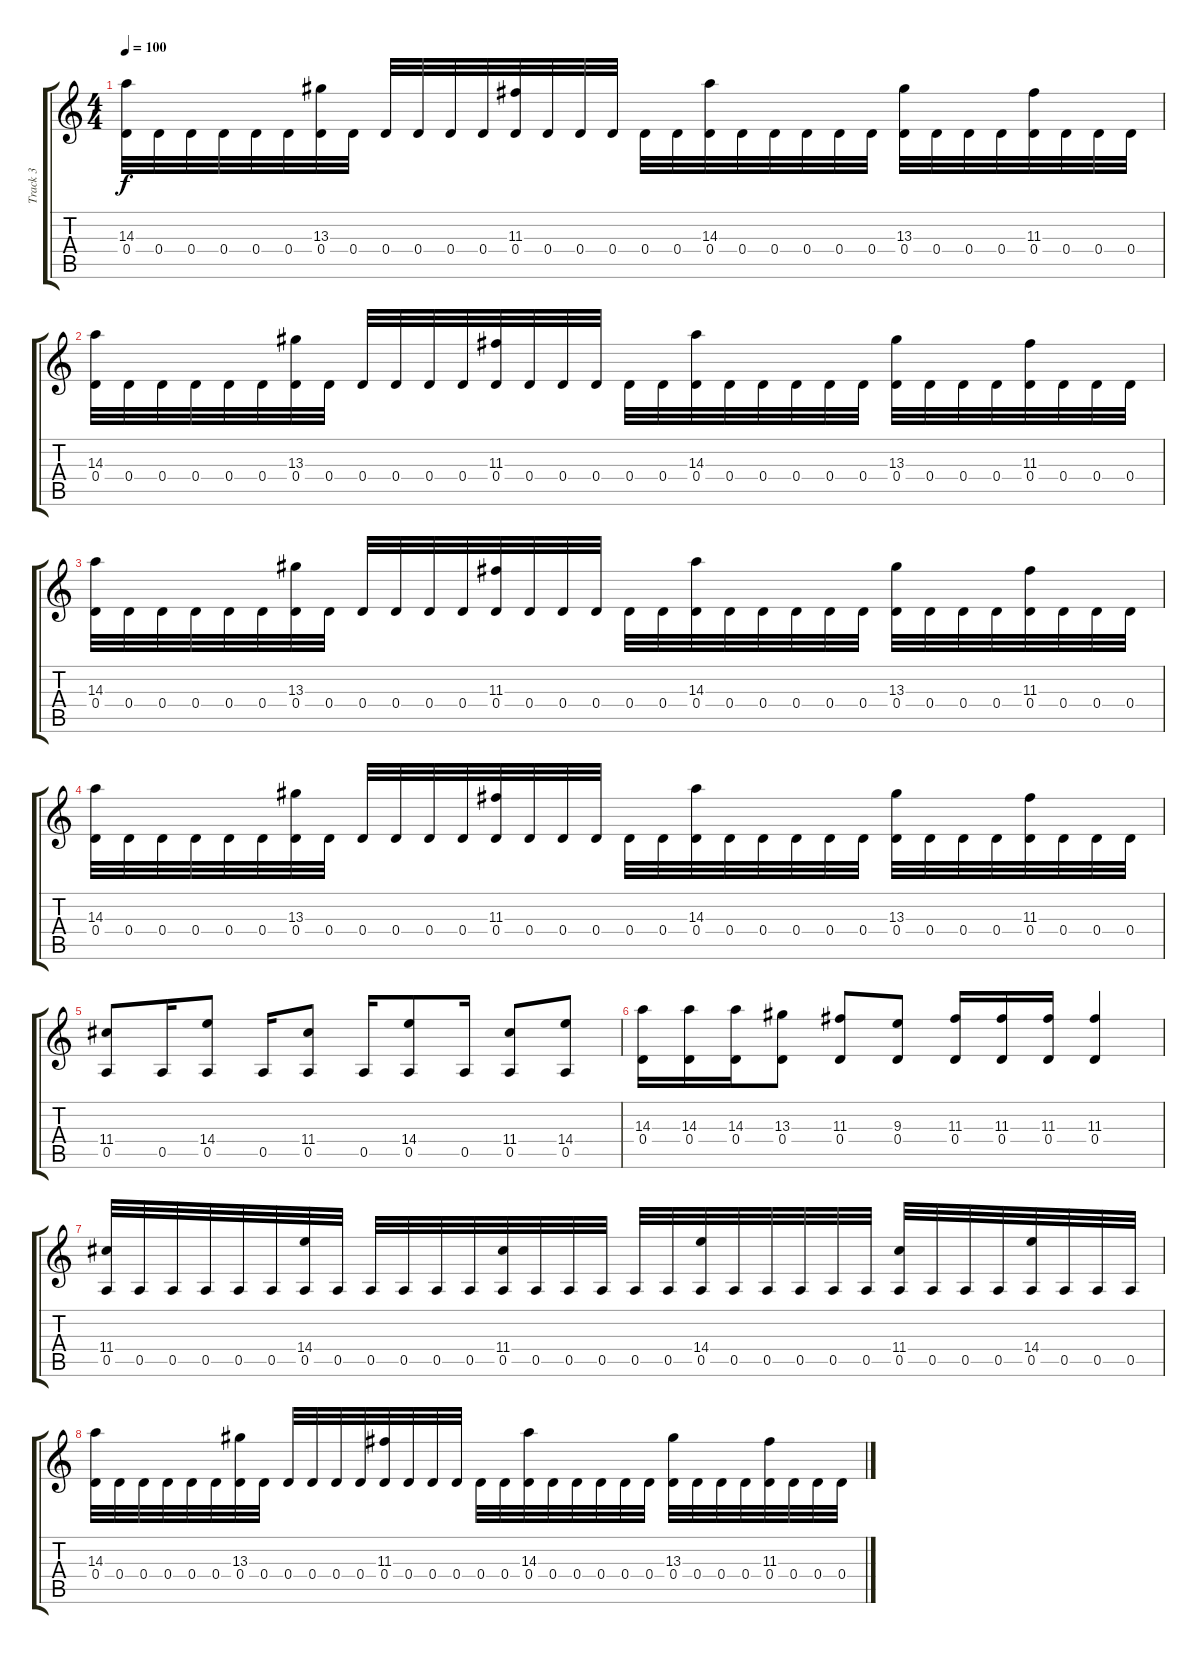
\track ("Track 3" "Track 3") {instrument distortionguitar}
\staff {score tabs}
\tuning (E4 B3 G3 D3 A2 E2) {hide}
\ts (4 4)
\tempo 100
\clef g2
\ks c
(14.3 0.4).32{dy f} 0.4.32 0.4.32 0.4.32 0.4.32 0.4.32 (13.3 0.4).32 0.4.32 0.4.32 0.4.32 0.4.32 0.4.32 (11.3 0.4).32 0.4.32 0.4.32 0.4.32 0.4.32 0.4.32 (14.3 0.4).32 0.4.32 0.4.32 0.4.32 0.4.32 0.4.32 (13.3 0.4).32 0.4.32 0.4.32 0.4.32 (11.3 0.4).32 0.4.32 0.4.32 0.4.32 |
(14.3 0.4).32 0.4.32 0.4.32 0.4.32 0.4.32 0.4.32 (13.3 0.4).32 0.4.32 0.4.32 0.4.32 0.4.32 0.4.32 (11.3 0.4).32 0.4.32 0.4.32 0.4.32 0.4.32 0.4.32 (14.3 0.4).32 0.4.32 0.4.32 0.4.32 0.4.32 0.4.32 (13.3 0.4).32 0.4.32 0.4.32 0.4.32 (11.3 0.4).32 0.4.32 0.4.32 0.4.32 |
(14.3 0.4).32 0.4.32 0.4.32 0.4.32 0.4.32 0.4.32 (13.3 0.4).32 0.4.32 0.4.32 0.4.32 0.4.32 0.4.32 (11.3 0.4).32 0.4.32 0.4.32 0.4.32 0.4.32 0.4.32 (14.3 0.4).32 0.4.32 0.4.32 0.4.32 0.4.32 0.4.32 (13.3 0.4).32 0.4.32 0.4.32 0.4.32 (11.3 0.4).32 0.4.32 0.4.32 0.4.32 |
(14.3 0.4).32 0.4.32 0.4.32 0.4.32 0.4.32 0.4.32 (13.3 0.4).32 0.4.32 0.4.32 0.4.32 0.4.32 0.4.32 (11.3 0.4).32 0.4.32 0.4.32 0.4.32 0.4.32 0.4.32 (14.3 0.4).32 0.4.32 0.4.32 0.4.32 0.4.32 0.4.32 (13.3 0.4).32 0.4.32 0.4.32 0.4.32 (11.3 0.4).32 0.4.32 0.4.32 0.4.32 |
(11.4 0.5).8 0.5.16 (14.4 0.5).8 0.5.16 (11.4 0.5).8 0.5.16 (14.4 0.5).8 0.5.16 (11.4 0.5).8 (14.4 0.5).8 |
(14.3 0.4).16 (14.3 0.4).16 (14.3 0.4).16 (13.3 0.4).8 (11.3 0.4).8 (9.3 0.4).8 (11.3 0.4).16 (11.3 0.4).16 (11.3 0.4).16 (11.3 0.4).4 |
(11.4 0.5).32 0.5.32 0.5.32 0.5.32 0.5.32 0.5.32 (14.4 0.5).32 0.5.32 0.5.32 0.5.32 0.5.32 0.5.32 (11.4 0.5).32 0.5.32 0.5.32 0.5.32 0.5.32 0.5.32 (14.4 0.5).32 0.5.32 0.5.32 0.5.32 0.5.32 0.5.32 (11.4 0.5).32 0.5.32 0.5.32 0.5.32 (14.4 0.5).32 0.5.32 0.5.32 0.5.32 |
(14.3 0.4).32 0.4.32 0.4.32 0.4.32 0.4.32 0.4.32 (13.3 0.4).32 0.4.32 0.4.32 0.4.32 0.4.32 0.4.32 (11.3 0.4).32 0.4.32 0.4.32 0.4.32 0.4.32 0.4.32 (14.3 0.4).32 0.4.32 0.4.32 0.4.32 0.4.32 0.4.32 (13.3 0.4).32 0.4.32 0.4.32 0.4.32 (11.3 0.4).32 0.4.32 0.4.32 0.4.32
